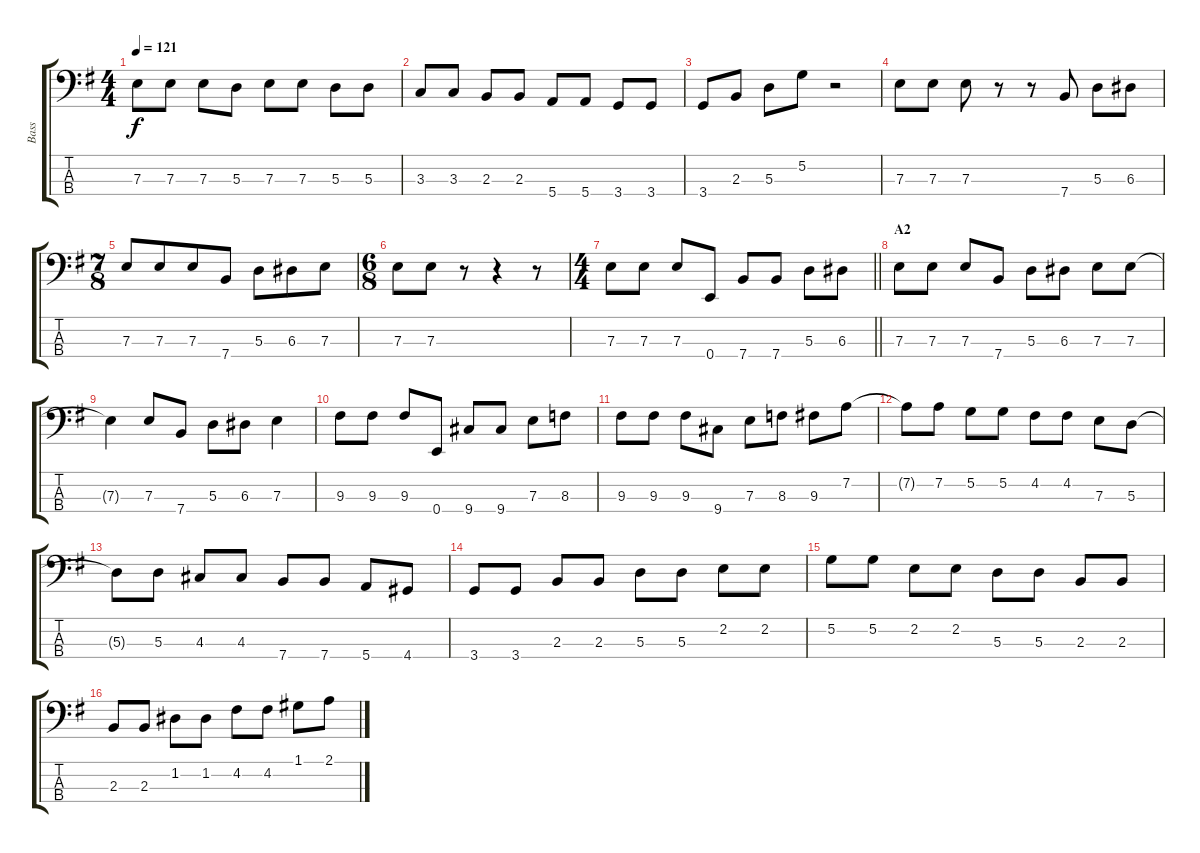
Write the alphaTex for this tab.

\track ("Bass" "Bass") {instrument electricbasspick}
\staff {score tabs}
\tuning (G2 D2 A1 E1) {hide}
\ts (4 4)
\tempo 121
\clef f4
\ks g
7.3.8{dy f} 7.3.8 7.3.8 5.3.8 7.3.8 7.3.8 5.3.8 5.3.8 |
3.3.8 3.3.8 2.3.8 2.3.8 5.4.8 5.4.8 3.4.8 3.4.8 |
3.4.8 2.3.8 5.3.8 5.2.8 r.2 |
7.3.8 7.3.8 7.3.8 r.8 r.8 7.4.8 5.3.8 6.3.8 |
\ts (7 8)
7.3.8 7.3.8 7.3.8 7.4.8 5.3.8 6.3.8 7.3.8 |
\ts (6 8)
7.3.8 7.3.8 r.8 r.4 r.8 |
\ts (4 4)
\barLineRight lightlight
7.3.8 7.3.8 7.3.8 0.4.8 7.4.8 7.4.8 5.3.8 6.3.8 |
\section ("" "A2")
7.3.8 7.3.8 7.3.8 7.4.8 5.3.8 6.3.8 7.3.8 7.3.8 |
7.3{t}.4 7.3.8 7.4.8 5.3.8 6.3.8 7.3.4 |
9.3.8 9.3.8 9.3.8 0.4.8 9.4.8 9.4.8 7.3.8 8.3.8 |
9.3.8 9.3.8 9.3.8 9.4.8 7.3.8 8.3.8 9.3.8 7.2.8 |
7.2{t}.8 7.2.8 5.2.8 5.2.8 4.2.8 4.2.8 7.3.8 5.3.8 |
5.3{t}.8 5.3.8 4.3.8 4.3.8 7.4.8 7.4.8 5.4.8 4.4.8 |
3.4.8 3.4.8 2.3.8 2.3.8 5.3.8 5.3.8 2.2.8 2.2.8 |
5.2.8 5.2.8 2.2.8 2.2.8 5.3.8 5.3.8 2.3.8 2.3.8 |
2.3.8 2.3.8 1.2.8 1.2.8 4.2.8 4.2.8 1.1.8 2.1.8
